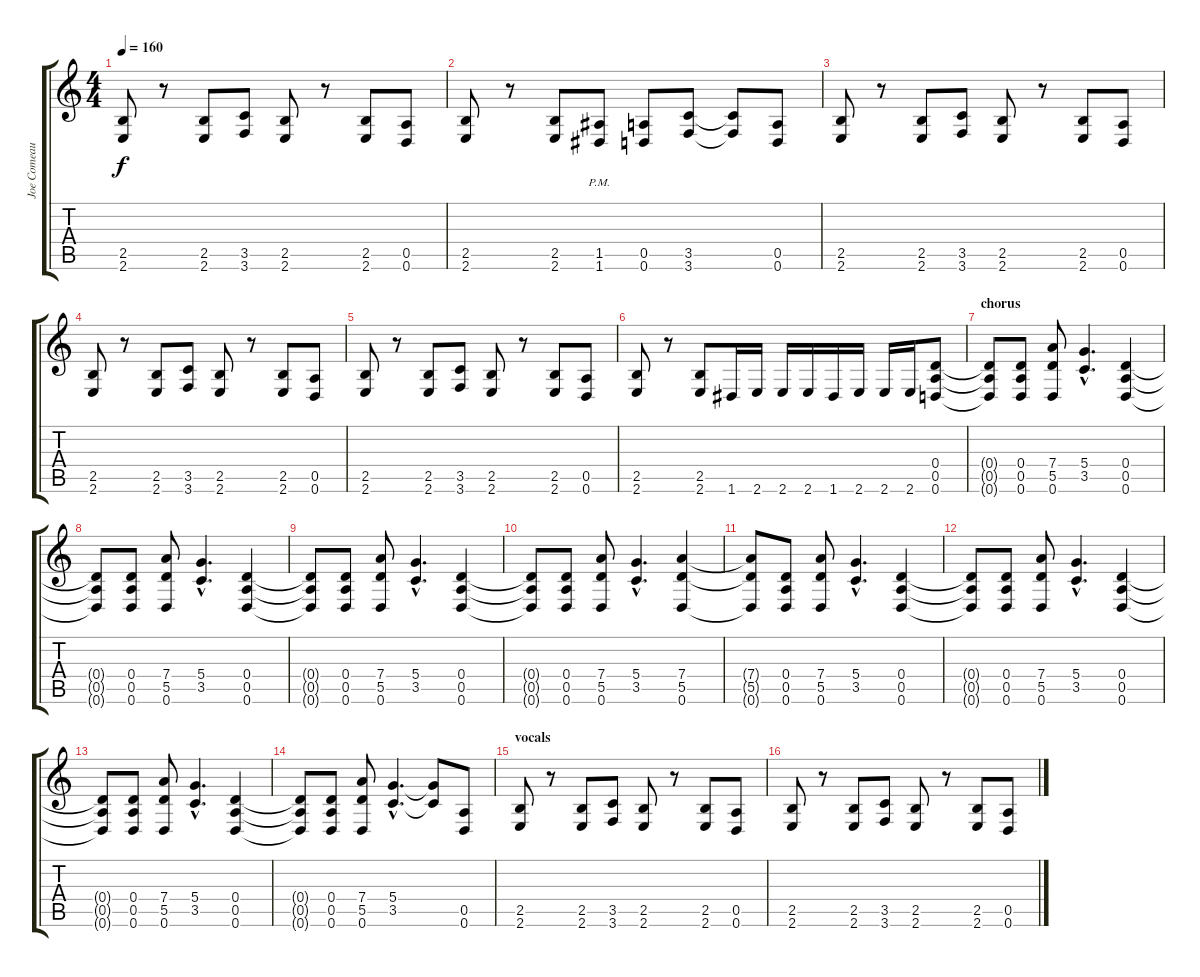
\track ("Joe Comeau" "Joe Comeau") {instrument distortionguitar}
\staff {score tabs}
\tuning (E4 B3 G3 D3 A2 D2) {hide}
\ts (4 4)
\tempo 160
\clef g2
\ks c
(2.5 2.6).8{dy f} r.8 (2.5 2.6).8 (3.5 3.6).8 (2.5 2.6).8 r.8 (2.5 2.6).8 (0.5 0.6).8 |
(2.5 2.6).8 r.8 (2.5 2.6).8 (1.5{pm} 1.6{pm}).8 (0.5 0.6).8 (3.5 3.6).8 (3.5{t} 3.6{t}).8 (0.5 0.6).8 |
(2.5 2.6).8 r.8 (2.5 2.6).8 (3.5 3.6).8 (2.5 2.6).8 r.8 (2.5 2.6).8 (0.5 0.6).8 |
(2.5 2.6).8 r.8 (2.5 2.6).8 (3.5 3.6).8 (2.5 2.6).8 r.8 (2.5 2.6).8 (0.5 0.6).8 |
(2.5 2.6).8 r.8 (2.5 2.6).8 (3.5 3.6).8 (2.5 2.6).8 r.8 (2.5 2.6).8 (0.5 0.6).8 |
(2.5 2.6).8 r.8 (2.5 2.6).8 1.6.16 2.6.16 2.6.16 2.6.16 1.6.16 2.6.16 2.6.16 2.6.16 (0.4 0.5 0.6).8 |
\section ("" "chorus")
(0.4{t} 0.5{t} 0.6{t}).8 (0.4 0.5 0.6).8 (7.4 5.5 0.6).8 (5.4{hac} 3.5{hac}).4{d} (0.4 0.5 0.6).4 |
(0.4{t} 0.5{t} 0.6{t}).8 (0.4 0.5 0.6).8 (7.4 5.5 0.6).8 (5.4{hac} 3.5{hac}).4{d} (0.4 0.5 0.6).4 |
(0.4{t} 0.5{t} 0.6{t}).8 (0.4 0.5 0.6).8 (7.4 5.5 0.6).8 (5.4{hac} 3.5{hac}).4{d} (0.4 0.5 0.6).4 |
(0.4{t} 0.5{t} 0.6{t}).8 (0.4 0.5 0.6).8 (7.4 5.5 0.6).8 (5.4{hac} 3.5{hac}).4{d} (7.4 5.5 0.6).4 |
(7.4{t} 5.5{t} 0.6{t}).8 (0.4 0.5 0.6).8 (7.4 5.5 0.6).8 (5.4{hac} 3.5{hac}).4{d} (0.4 0.5 0.6).4 |
(0.4{t} 0.5{t} 0.6{t}).8 (0.4 0.5 0.6).8 (7.4 5.5 0.6).8 (5.4{hac} 3.5{hac}).4{d} (0.4 0.5 0.6).4 |
(0.4{t} 0.5{t} 0.6{t}).8 (0.4 0.5 0.6).8 (7.4 5.5 0.6).8 (5.4{hac} 3.5{hac}).4{d} (0.4 0.5 0.6).4 |
(0.4{t} 0.5{t} 0.6{t}).8 (0.4 0.5 0.6).8 (7.4 5.5 0.6).8 (5.4{hac} 3.5{hac}).4{d} (5.4{t} 3.5{t}).8 (0.5 0.6).8 |
\section ("" "vocals")
(2.5 2.6).8 r.8 (2.5 2.6).8 (3.5 3.6).8 (2.5 2.6).8 r.8 (2.5 2.6).8 (0.5 0.6).8 |
(2.5 2.6).8 r.8 (2.5 2.6).8 (3.5 3.6).8 (2.5 2.6).8 r.8 (2.5 2.6).8 (0.5 0.6).8
